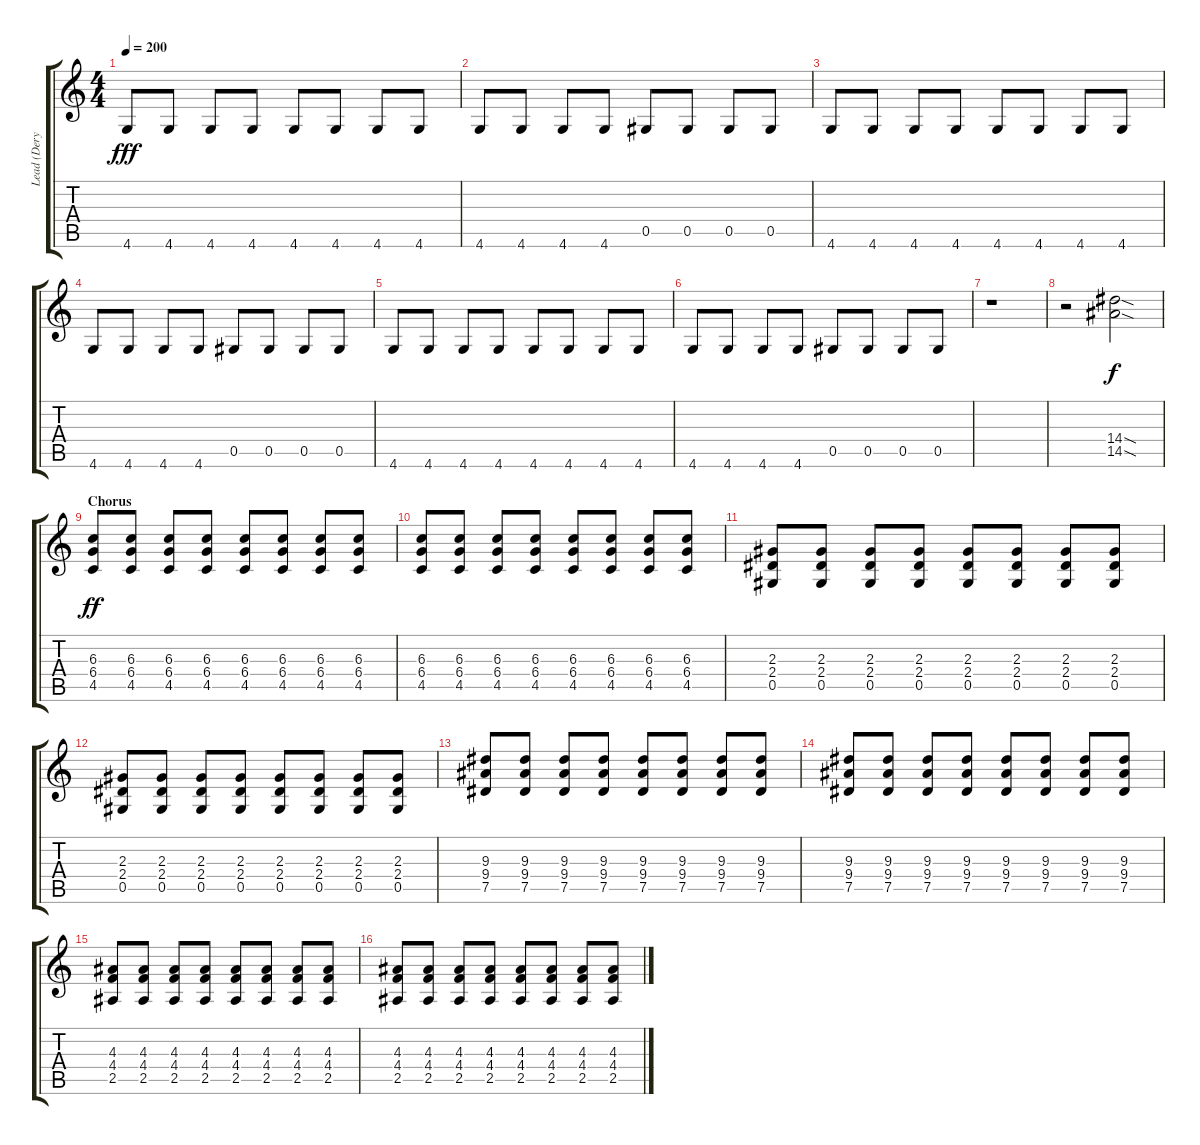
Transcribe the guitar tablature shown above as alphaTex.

\track ("Lead (Deryck)" "Lead (Dery") {instrument distortionguitar}
\staff {score tabs}
\tuning (Eb4 Bb3 Gb3 Db3 Ab2 Eb2) {hide}
\ts (4 4)
\tempo 200
\clef g2
\ks c
4.6.8{dy fff} 4.6.8 4.6.8 4.6.8 4.6.8 4.6.8 4.6.8 4.6.8 |
4.6.8 4.6.8 4.6.8 4.6.8 0.5.8 0.5.8 0.5.8 0.5.8 |
4.6.8 4.6.8 4.6.8 4.6.8 4.6.8 4.6.8 4.6.8 4.6.8 |
4.6.8 4.6.8 4.6.8 4.6.8 0.5.8 0.5.8 0.5.8 0.5.8 |
4.6.8 4.6.8 4.6.8 4.6.8 4.6.8 4.6.8 4.6.8 4.6.8 |
4.6.8 4.6.8 4.6.8 4.6.8 0.5.8 0.5.8 0.5.8 0.5.8 |
r.1 |
r.2 (14.4{sod} 14.5{sod}).2{dy f} |
\section ("" "Chorus")
(6.3 6.4 4.5).8{dy ff} (6.3 6.4 4.5).8 (6.3 6.4 4.5).8 (6.3 6.4 4.5).8 (6.3 6.4 4.5).8 (6.3 6.4 4.5).8 (6.3 6.4 4.5).8 (6.3 6.4 4.5).8 |
(6.3 6.4 4.5).8 (6.3 6.4 4.5).8 (6.3 6.4 4.5).8 (6.3 6.4 4.5).8 (6.3 6.4 4.5).8 (6.3 6.4 4.5).8 (6.3 6.4 4.5).8 (6.3 6.4 4.5).8 |
(2.3 2.4 0.5).8 (2.3 2.4 0.5).8 (2.3 2.4 0.5).8 (2.3 2.4 0.5).8 (2.3 2.4 0.5).8 (2.3 2.4 0.5).8 (2.3 2.4 0.5).8 (2.3 2.4 0.5).8 |
(2.3 2.4 0.5).8 (2.3 2.4 0.5).8 (2.3 2.4 0.5).8 (2.3 2.4 0.5).8 (2.3 2.4 0.5).8 (2.3 2.4 0.5).8 (2.3 2.4 0.5).8 (2.3 2.4 0.5).8 |
(9.3 9.4 7.5).8 (9.3 9.4 7.5).8 (9.3 9.4 7.5).8 (9.3 9.4 7.5).8 (9.3 9.4 7.5).8 (9.3 9.4 7.5).8 (9.3 9.4 7.5).8 (9.3 9.4 7.5).8 |
(9.3 9.4 7.5).8 (9.3 9.4 7.5).8 (9.3 9.4 7.5).8 (9.3 9.4 7.5).8 (9.3 9.4 7.5).8 (9.3 9.4 7.5).8 (9.3 9.4 7.5).8 (9.3 9.4 7.5).8 |
(4.3 4.4 2.5).8 (4.3 4.4 2.5).8 (4.3 4.4 2.5).8 (4.3 4.4 2.5).8 (4.3 4.4 2.5).8 (4.3 4.4 2.5).8 (4.3 4.4 2.5).8 (4.3 4.4 2.5).8 |
(4.3 4.4 2.5).8 (4.3 4.4 2.5).8 (4.3 4.4 2.5).8 (4.3 4.4 2.5).8 (4.3 4.4 2.5).8 (4.3 4.4 2.5).8 (4.3 4.4 2.5).8 (4.3 4.4 2.5).8
